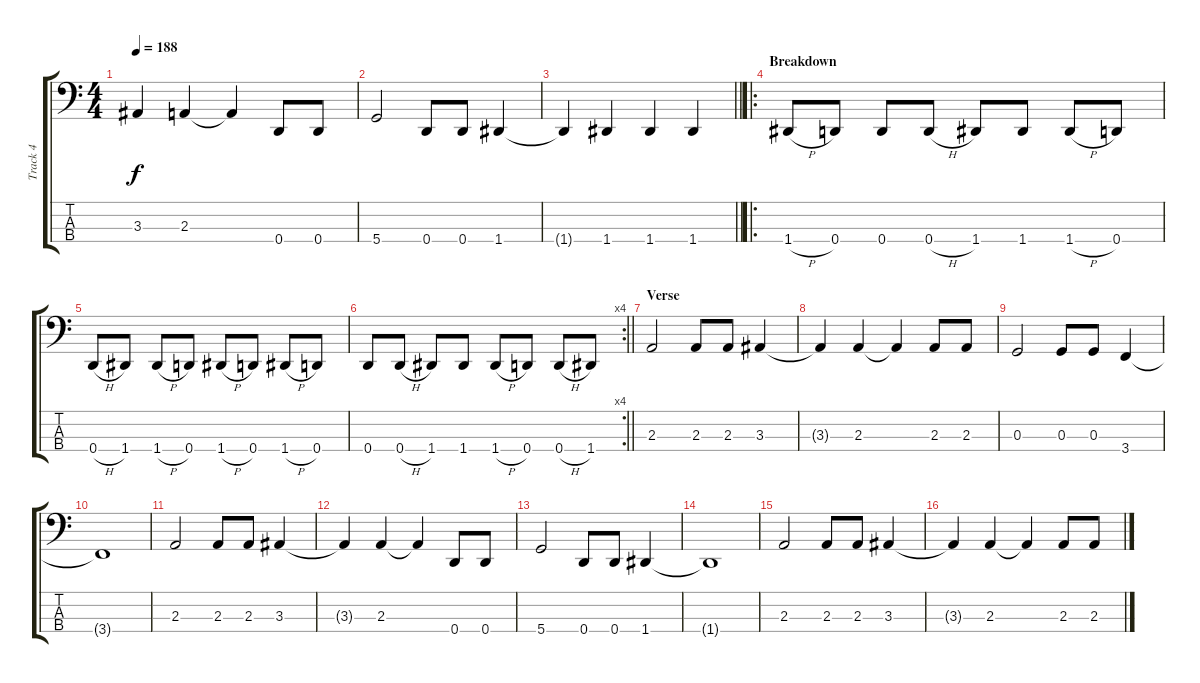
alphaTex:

\track ("Track 4" "Track 4") {instrument electricbassfinger}
\staff {score tabs}
\tuning (F2 C2 G1 D1) {hide}
\ts (4 4)
\tempo 188
\clef f4
\ks c
3.3{t}.4{dy f} 2.3.4 2.3{t}.4 0.4.8 0.4.8 |
5.4.2 0.4.8 0.4.8 1.4.4 |
\barLineRight lightlight
1.4{t}.4 1.4.4 1.4.4 1.4.4 |
\ro
\section ("" "Breakdown")
1.4{h}.8 0.4.8 0.4.8 0.4{h}.8 1.4.8 1.4.8 1.4{h}.8 0.4.8 |
0.4{h}.8 1.4.8 1.4{h}.8 0.4.8 1.4{h}.8 0.4.8 1.4{h}.8 0.4.8 |
\rc 4
\barLineRight lightlight
0.4.8 0.4{h}.8 1.4.8 1.4.8 1.4{h}.8 0.4.8 0.4{h}.8 1.4.8 |
\section ("" "Verse")
2.3.2 2.3.8 2.3.8 3.3.4 |
3.3{t}.4 2.3.4 2.3{t}.4 2.3.8 2.3.8 |
0.3.2 0.3.8 0.3.8 3.4.4 |
3.4{t}.1 |
2.3.2 2.3.8 2.3.8 3.3.4 |
3.3{t}.4 2.3.4 2.3{t}.4 0.4.8 0.4.8 |
5.4.2 0.4.8 0.4.8 1.4.4 |
1.4{t}.1 |
2.3.2 2.3.8 2.3.8 3.3.4 |
3.3{t}.4 2.3.4 2.3{t}.4 2.3.8 2.3.8
